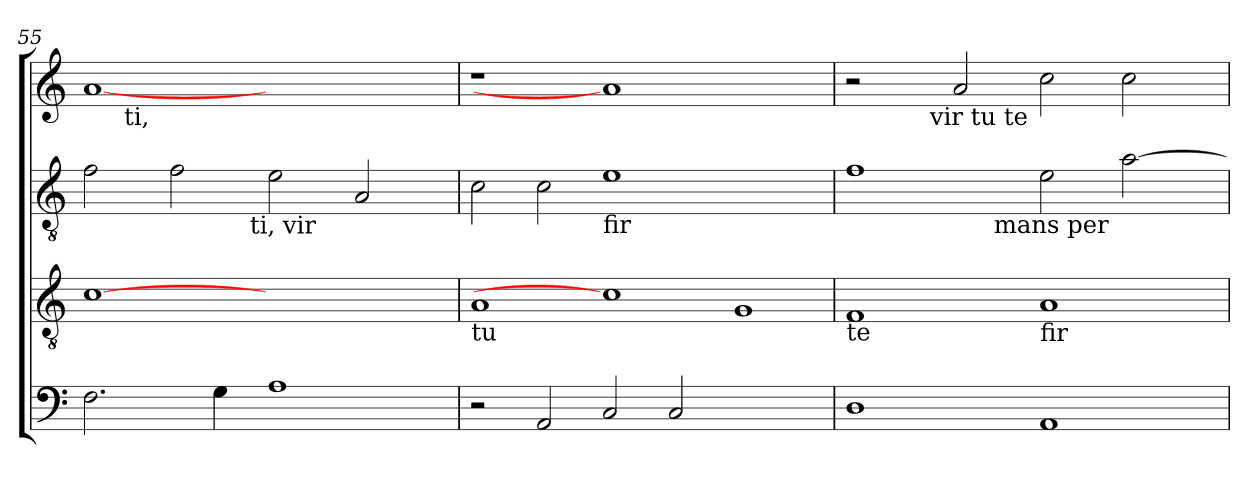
**kern	**kern	**kern	**kern
*part4	*part3	*part2	*part1
*staff4	*staff3	*staff2	*staff1
!!LO:LB:g=z
*clefF4	*clefGv2	*clefGv2	*clefG2
*k[]	*k[]	*k[]	*k[]
*C:	*C:	*C:	*C:
=55	=55	=55	=55
!	!	!LO:TX:b:t=per pe	!
*	*	*^	*^
2.F\	[1c	2f\	2...ryy	[1a	8..ryy
!	!	!	!	!	!LO:TX:b:t=ti,
.	.	.	.	.	1ryy
.	.	2f\	.	.	.
4G\	.	.	.	.	.
!	!	!	!LO:TX:b:t=ti, vir	!	!
.	.	.	1ryy	.	.
1A	1ryy	2e\	.	1ryy	.
.	.	.	.	.	2ryy
.	.	2A/	.	.	.
.	.	.	.	.	4ryy
.	.	.	16ryy	.	.
.	.	.	.	.	32ryy
=56	=56	=56	=56	=56	=56
!	!	!LO:TX:b:t=tu te	!	!	!
!	!LO:TX:b:t=tu	!	!	!	!
*	*	*v	*v	*	*
*	*	*	*v	*v
2r	1A	2c\	1r
2AA/	.	2c\	.
!	!	!LO:TX:b:t=fir	!
2C/	1c]	1e	1a]
2C/	.	.	.
1ryy	1G	1ryy	1ryy
=57	=57	=57	=57
!	!LO:TX:b:t=te	!	!
*	*	*^	*^
1D	1F	1f	2ryy	2r	4ryy
.	.	.	.	.	8ryy
.	.	.	.	.	32ryy
!	!	!	!	!	!LO:TX:b:t=vir tu te
.	.	.	.	.	1ryy
.	.	.	8..ryy	2a/	.
!	!	!	!LO:TX:b:t=mans per	!	!
.	.	.	1ryy	.	.
!	!LO:TX:b:t=fir	!	!	!	!
1AA	1A	2e\	.	2cc\	.
.	.	.	.	.	2ryy
.	.	[>2a\	.	2cc\	.
.	.	.	4ryy	.	.
.	.	.	.	.	16.ryy
.	.	.	32ryy	.	.
*	*	*v	*v	*	*
*	*	*	*v	*v
=	=	=	=
*-	*-	*-	*-
